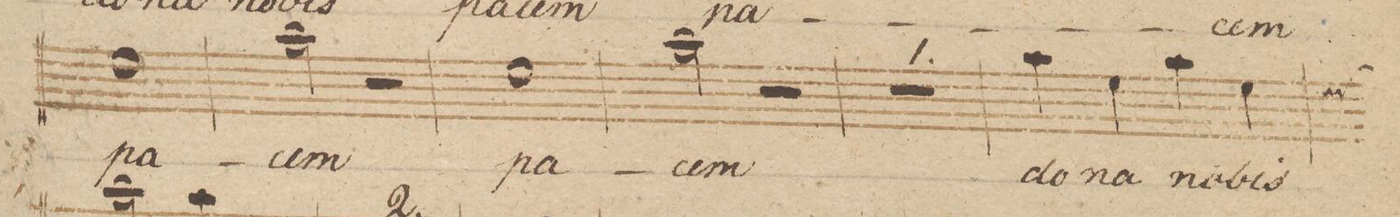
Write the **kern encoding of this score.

**kern	**text	**dynam
*I"Basso.	*	*
*clefF4	*	*
*k[b-]	*	*
*met(c|)	*	*
*M2/2	*	*
1G\	pa-	.
=36	=36	=36
2c\	-cem	.
2r	.	.
=37	=37	=37
1G\	pa-	.
=38	=38	=38
2c\	-cem	.
2r	.	.
=39	=39	=39
1r	.	.
=40	=40	=40
4c\	do-	.
4G\	-na	.
4c\	no-	.
4G\	-bis	.
*custos	*	*
=41	=41	=41
*-	*-	*-
